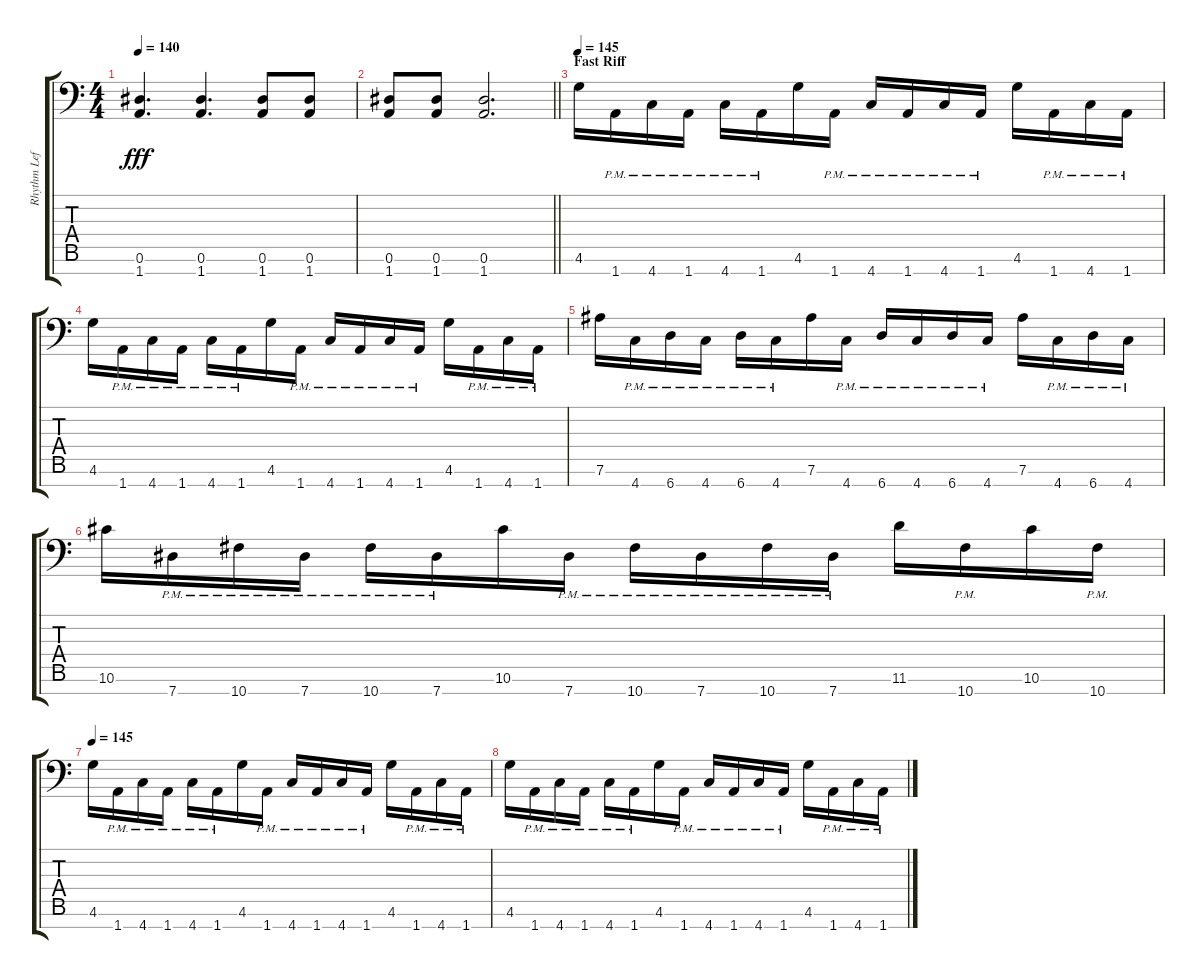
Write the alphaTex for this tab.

\track ("Rhythm Left" "Rhythm Lef") {instrument distortionguitar}
\staff {score tabs}
\tuning (Eb4 Bb3 Gb3 Db3 Ab2 Eb2 Ab1) {hide}
\ts (4 4)
\tempo 140
\clef f4
\ks c
(0.6 1.7).4{d dy fff} (0.6 1.7).4{d} (0.6 1.7).8 (0.6 1.7).8 |
\barLineRight lightlight
(0.6 1.7).8 (0.6 1.7).8 (0.6 1.7).2{d} |
\section ("" "Fast Riff")
\tempo 145
4.6.16 1.7{pm}.16 4.7{pm}.16 1.7{pm}.16 4.7{pm}.16 1.7{pm}.16 4.6.16 1.7{pm}.16 4.7{pm}.16 1.7{pm}.16 4.7{pm}.16 1.7{pm}.16 4.6.16 1.7{pm}.16 4.7{pm}.16 1.7{pm}.16 |
4.6.16 1.7{pm}.16 4.7{pm}.16 1.7{pm}.16 4.7{pm}.16 1.7{pm}.16 4.6.16 1.7{pm}.16 4.7{pm}.16 1.7{pm}.16 4.7{pm}.16 1.7{pm}.16 4.6.16 1.7{pm}.16 4.7{pm}.16 1.7{pm}.16 |
7.6.16 4.7{pm}.16 6.7{pm}.16 4.7{pm}.16 6.7{pm}.16 4.7{pm}.16 7.6.16 4.7{pm}.16 6.7{pm}.16 4.7{pm}.16 6.7{pm}.16 4.7{pm}.16 7.6.16 4.7{pm}.16 6.7{pm}.16 4.7{pm}.16 |
10.6.16 7.7{pm}.16 10.7{pm}.16 7.7{pm}.16 10.7{pm}.16 7.7{pm}.16 10.6.16 7.7{pm}.16 10.7{pm}.16 7.7{pm}.16 10.7{pm}.16 7.7{pm}.16 11.6.16 10.7{pm}.16 10.6.16 10.7{pm}.16 |
\tempo 145
4.6.16 1.7{pm}.16 4.7{pm}.16 1.7{pm}.16 4.7{pm}.16 1.7{pm}.16 4.6.16 1.7{pm}.16 4.7{pm}.16 1.7{pm}.16 4.7{pm}.16 1.7{pm}.16 4.6.16 1.7{pm}.16 4.7{pm}.16 1.7{pm}.16 |
4.6.16 1.7{pm}.16 4.7{pm}.16 1.7{pm}.16 4.7{pm}.16 1.7{pm}.16 4.6.16 1.7{pm}.16 4.7{pm}.16 1.7{pm}.16 4.7{pm}.16 1.7{pm}.16 4.6.16 1.7{pm}.16 4.7{pm}.16 1.7{pm}.16
